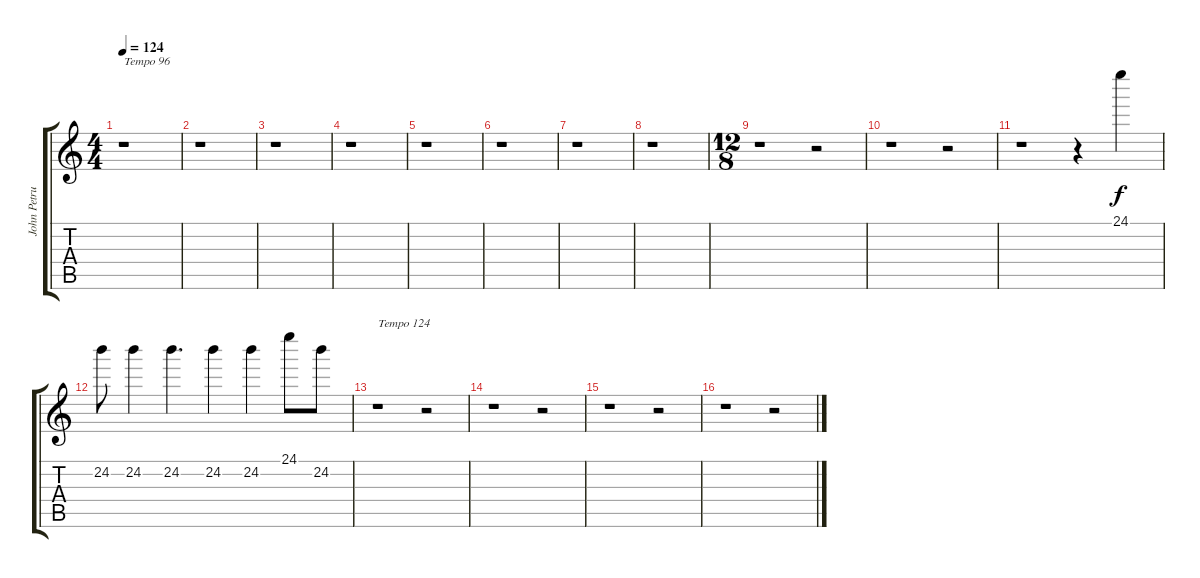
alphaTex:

\track ("John Petrucci Harmonic Guitar" "John Petru") {instrument guitarharmonics}
\staff {score tabs}
\tuning (E4 B3 G3 D3 A2 E2) {hide}
\ts (4 4)
\tempo 124
\clef g2
\ks c
r.1{txt "Tempo 96" dy f instrument guitarharmonics} |
r.1 |
r.1 |
r.1 |
r.1 |
r.1 |
r.1 |
r.1 |
\ts (12 8)
r.1 r.2 |
r.1 r.2 |
r.1 r.4 24.1.4 |
24.2.8 24.2.4 24.2.4{d} 24.2.4 24.2.4 24.1.8 24.2.8 |
r.1{txt "Tempo 124"} r.2 |
r.1 r.2 |
r.1 r.2 |
r.1 r.2
